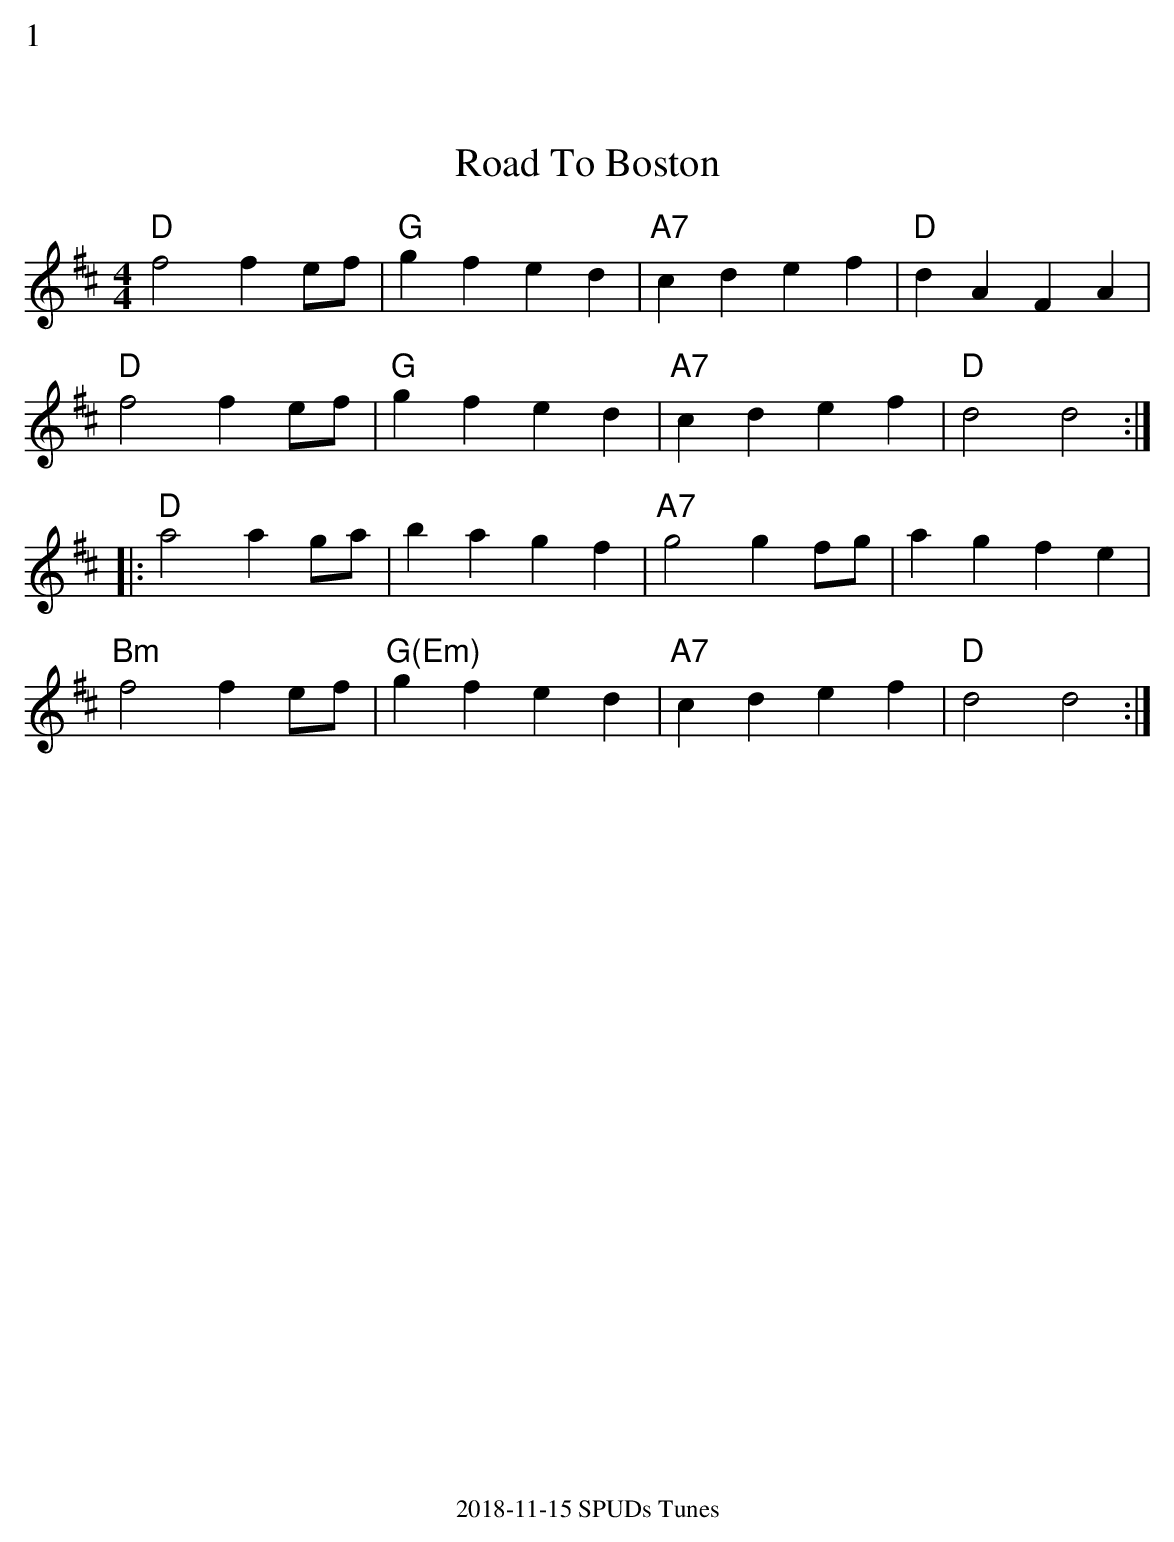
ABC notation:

X:1
%%text 1
T:Road To Boston
M:4/4
L:1/4
K:D
"D"f2 fe/f/|"G"gf ed|"A7"cd ef|"D"dA FA|
"D"f2 fe/f/|"G"gf ed|"A7"cd ef|"D"d2 d2:|
|:"D"a2 ag/a/|ba gf|"A7"g2 gf/g/|ag fe|
"Bm"f2 fe/f/|"G(Em)"gf ed|"A7"cd ef|"D"d2 d2:|
